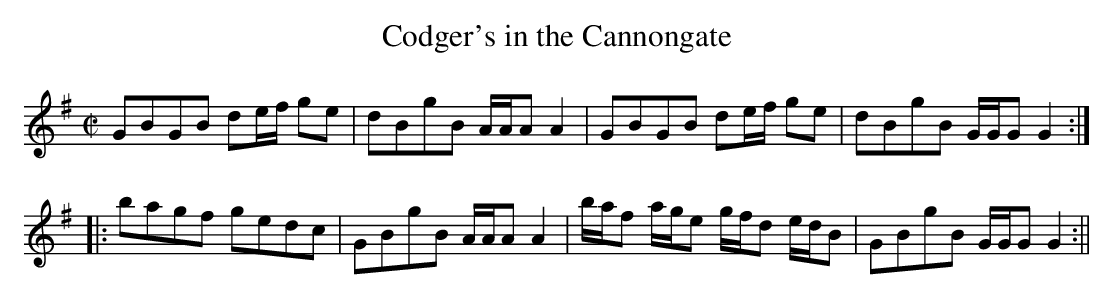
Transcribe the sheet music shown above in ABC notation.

X:1
T:Codger's in the Cannongate
M:C|
L:1/8
K:G
GBGB de/f/ ge|dBgB A/A/A A2|GBGB de/f/ ge|dBgB G/G/G G2:|
|:bagf gedc|GBgB A/A/A A2|b/a/f a/g/e g/f/d e/d/B|GBgB G/G/G G2:||
